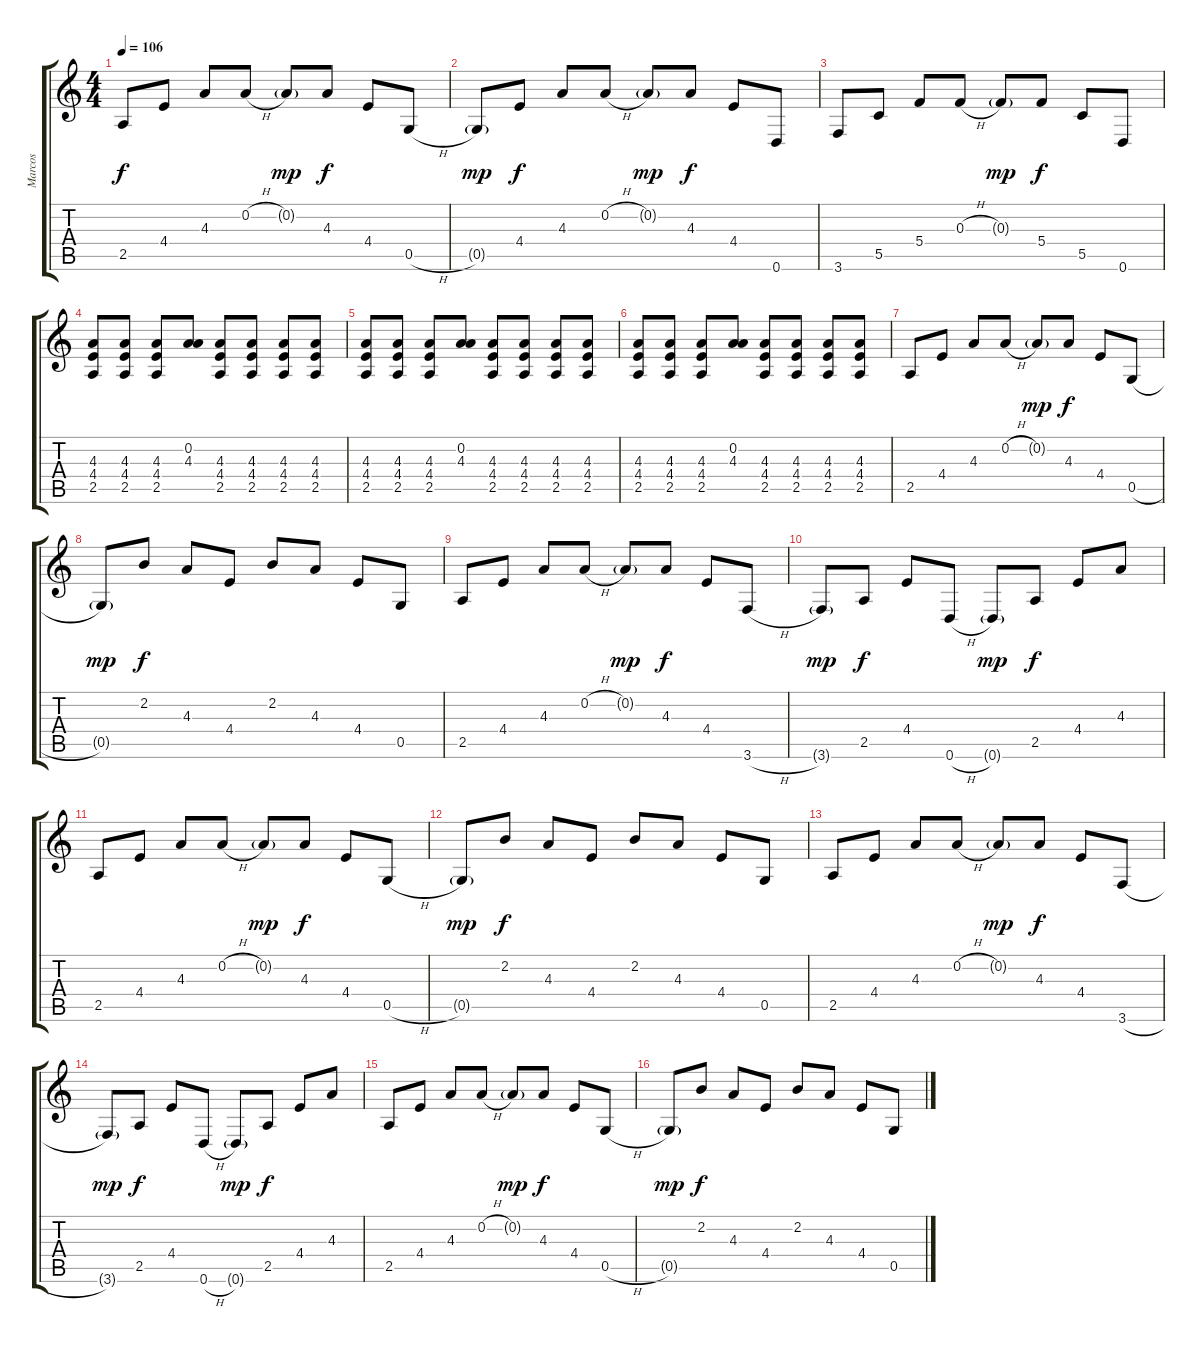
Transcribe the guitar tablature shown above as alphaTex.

\track ("Marcos" "Marcos") {instrument distortionguitar}
\staff {score tabs}
\tuning (D4 A3 F3 C3 G2 D2) {hide}
\ts (4 4)
\tempo 106
\clef g2
\ks c
2.5.8{dy f} 4.4.8 4.3.8 0.2{h}.8 0.2{g}.8{dy mp} 4.3.8{dy f} 4.4.8 0.5{h}.8 |
0.5{g}.8{dy mp} 4.4.8{dy f} 4.3.8 0.2{h}.8 0.2{g}.8{dy mp} 4.3.8{dy f} 4.4.8 0.6.8 |
3.6.8 5.5.8 5.4.8 0.3{h}.8 0.3{g}.8{dy mp} 5.4.8{dy f} 5.5.8 0.6.8 |
(4.3 4.4 2.5).8 (4.3 4.4 2.5).8 (4.3 4.4 2.5).8 (0.2 4.3).8 (4.3 4.4 2.5).8 (4.3 4.4 2.5).8 (4.3 4.4 2.5).8 (4.3 4.4 2.5).8 |
(4.3 4.4 2.5).8 (4.3 4.4 2.5).8 (4.3 4.4 2.5).8 (0.2 4.3).8 (4.3 4.4 2.5).8 (4.3 4.4 2.5).8 (4.3 4.4 2.5).8 (4.3 4.4 2.5).8 |
(4.3 4.4 2.5).8 (4.3 4.4 2.5).8 (4.3 4.4 2.5).8 (0.2 4.3).8 (4.3 4.4 2.5).8 (4.3 4.4 2.5).8 (4.3 4.4 2.5).8 (4.3 4.4 2.5).8 |
2.5.8 4.4.8 4.3.8 0.2{h}.8 0.2{g}.8{dy mp} 4.3.8{dy f} 4.4.8 0.5{h}.8 |
0.5{g}.8{dy mp} 2.2.8{dy f} 4.3.8 4.4.8 2.2.8 4.3.8 4.4.8 0.5.8 |
2.5.8 4.4.8 4.3.8 0.2{h}.8 0.2{g}.8{dy mp} 4.3.8{dy f} 4.4.8 3.6{h}.8 |
3.6{g}.8{dy mp} 2.5.8{dy f} 4.4.8 0.6{h}.8 0.6{g}.8{dy mp} 2.5.8{dy f} 4.4.8 4.3.8 |
2.5.8 4.4.8 4.3.8 0.2{h}.8 0.2{g}.8{dy mp} 4.3.8{dy f} 4.4.8 0.5{h}.8 |
0.5{g}.8{dy mp} 2.2.8{dy f} 4.3.8 4.4.8 2.2.8 4.3.8 4.4.8 0.5.8 |
2.5.8 4.4.8 4.3.8 0.2{h}.8 0.2{g}.8{dy mp} 4.3.8{dy f} 4.4.8 3.6{h}.8 |
3.6{g}.8{dy mp} 2.5.8{dy f} 4.4.8 0.6{h}.8 0.6{g}.8{dy mp} 2.5.8{dy f} 4.4.8 4.3.8 |
2.5.8 4.4.8 4.3.8 0.2{h}.8 0.2{g}.8{dy mp} 4.3.8{dy f} 4.4.8 0.5{h}.8 |
0.5{g}.8{dy mp} 2.2.8{dy f} 4.3.8 4.4.8 2.2.8 4.3.8 4.4.8 0.5.8
